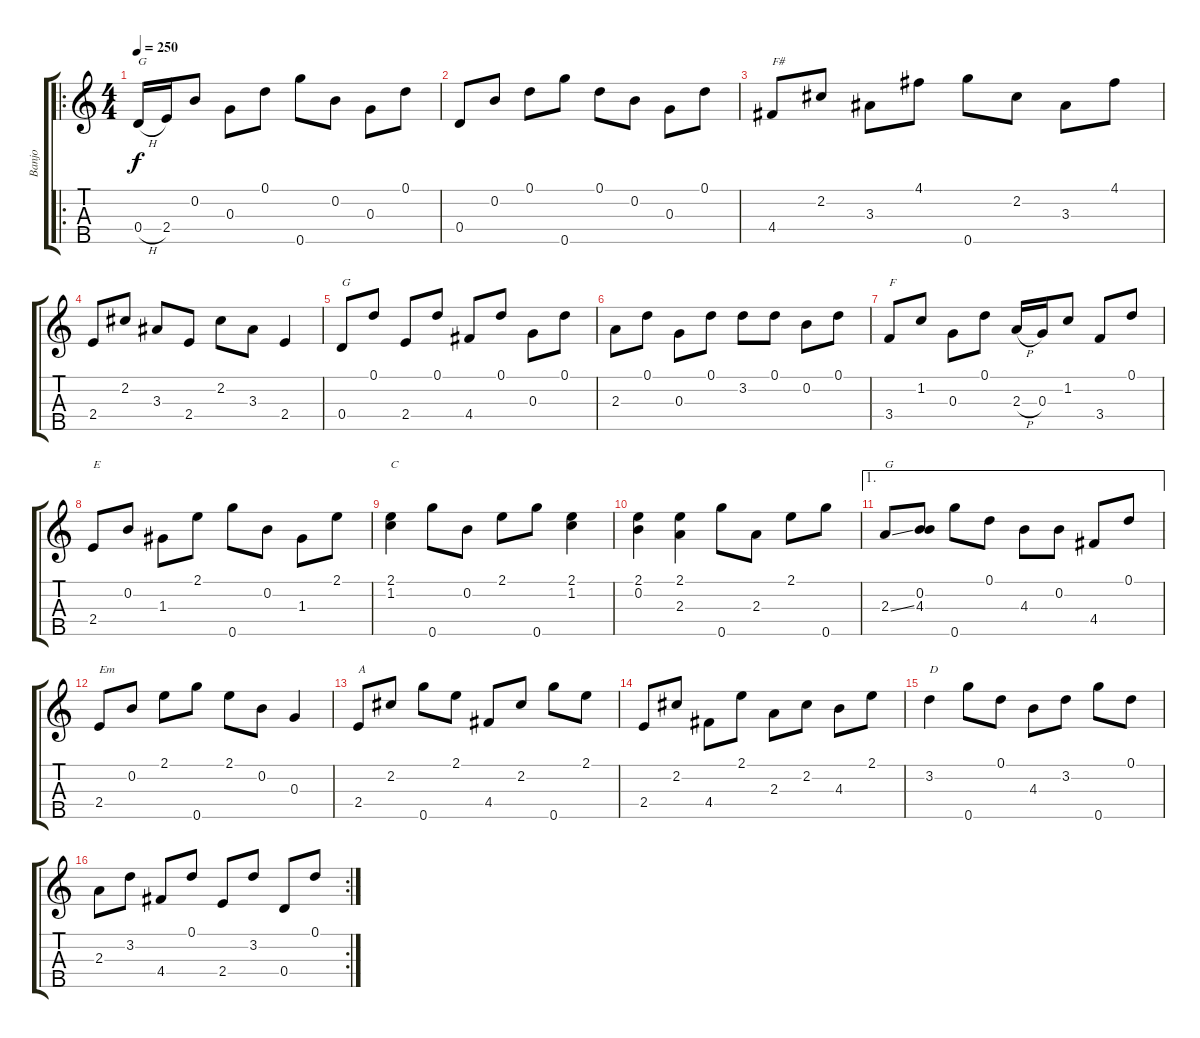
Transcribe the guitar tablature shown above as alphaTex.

\track ("Banjo" "Banjo") {instrument banjo}
\staff {score tabs}
\tuning (D4 B3 G3 D3 G4) {hide}
\displaytranspose 12
\ro
\ts (4 4)
\tempo 250
\clef g2
\ks c
0.4{h}.16{txt "G" dy f instrument banjo} 2.4.16 0.2.8 0.3.8 0.1.8 0.5.8 0.2.8 0.3.8 0.1.8 |
0.4.8 0.2.8 0.1.8 0.5.8 0.1.8 0.2.8 0.3.8 0.1.8 |
4.4.8{txt "F#"} 2.2.8 3.3.8 4.1.8 0.5.8 2.2.8 3.3.8 4.1.8 |
2.4.8 2.2.8 3.3.8 2.4.8 2.2.8 3.3.8 2.4.4 |
0.4.8{txt "G"} 0.1.8 2.4.8 0.1.8 4.4.8 0.1.8 0.3.8 0.1.8 |
2.3.8 0.1.8 0.3.8 0.1.8 3.2.8 0.1.8 0.2.8 0.1.8 |
3.4.8{txt "F"} 1.2.8 0.3.8 0.1.8 2.3{h}.16 0.3.16 1.2.8 3.4.8 0.1.8 |
2.4.8{txt "E"} 0.2.8 1.3.8 2.1.8 0.5.8 0.2.8 1.3.8 2.1.8 |
(2.1 1.2).4{txt "C"} 0.5.8 0.2.8 2.1.8 0.5.8 (2.1 1.2).4 |
(2.1 0.2).4 (2.1 2.3).4 0.5.8 2.3.8 2.1.8 0.5.8 |
\ae 1
2.3{ss}.8{txt "G"} (0.2 4.3).8 0.5.8 0.1.8 4.3.8 0.2.8 4.4.8 0.1.8 |
2.4.8{txt "Em"} 0.2.8 2.1.8 0.5.8 2.1.8 0.2.8 0.3.4 |
2.4.8{txt "A"} 2.2.8 0.5.8 2.1.8 4.4.8 2.2.8 0.5.8 2.1.8 |
2.4.8 2.2.8 4.4.8 2.1.8 2.3.8 2.2.8 4.3.8 2.1.8 |
3.2.4{txt "D"} 0.5.8 0.1.8 4.3.8 3.2.8 0.5.8 0.1.8 |
\rc 2
2.3.8 3.2.8 4.4.8 0.1.8 2.4.8 3.2.8 0.4.8 0.1.8
